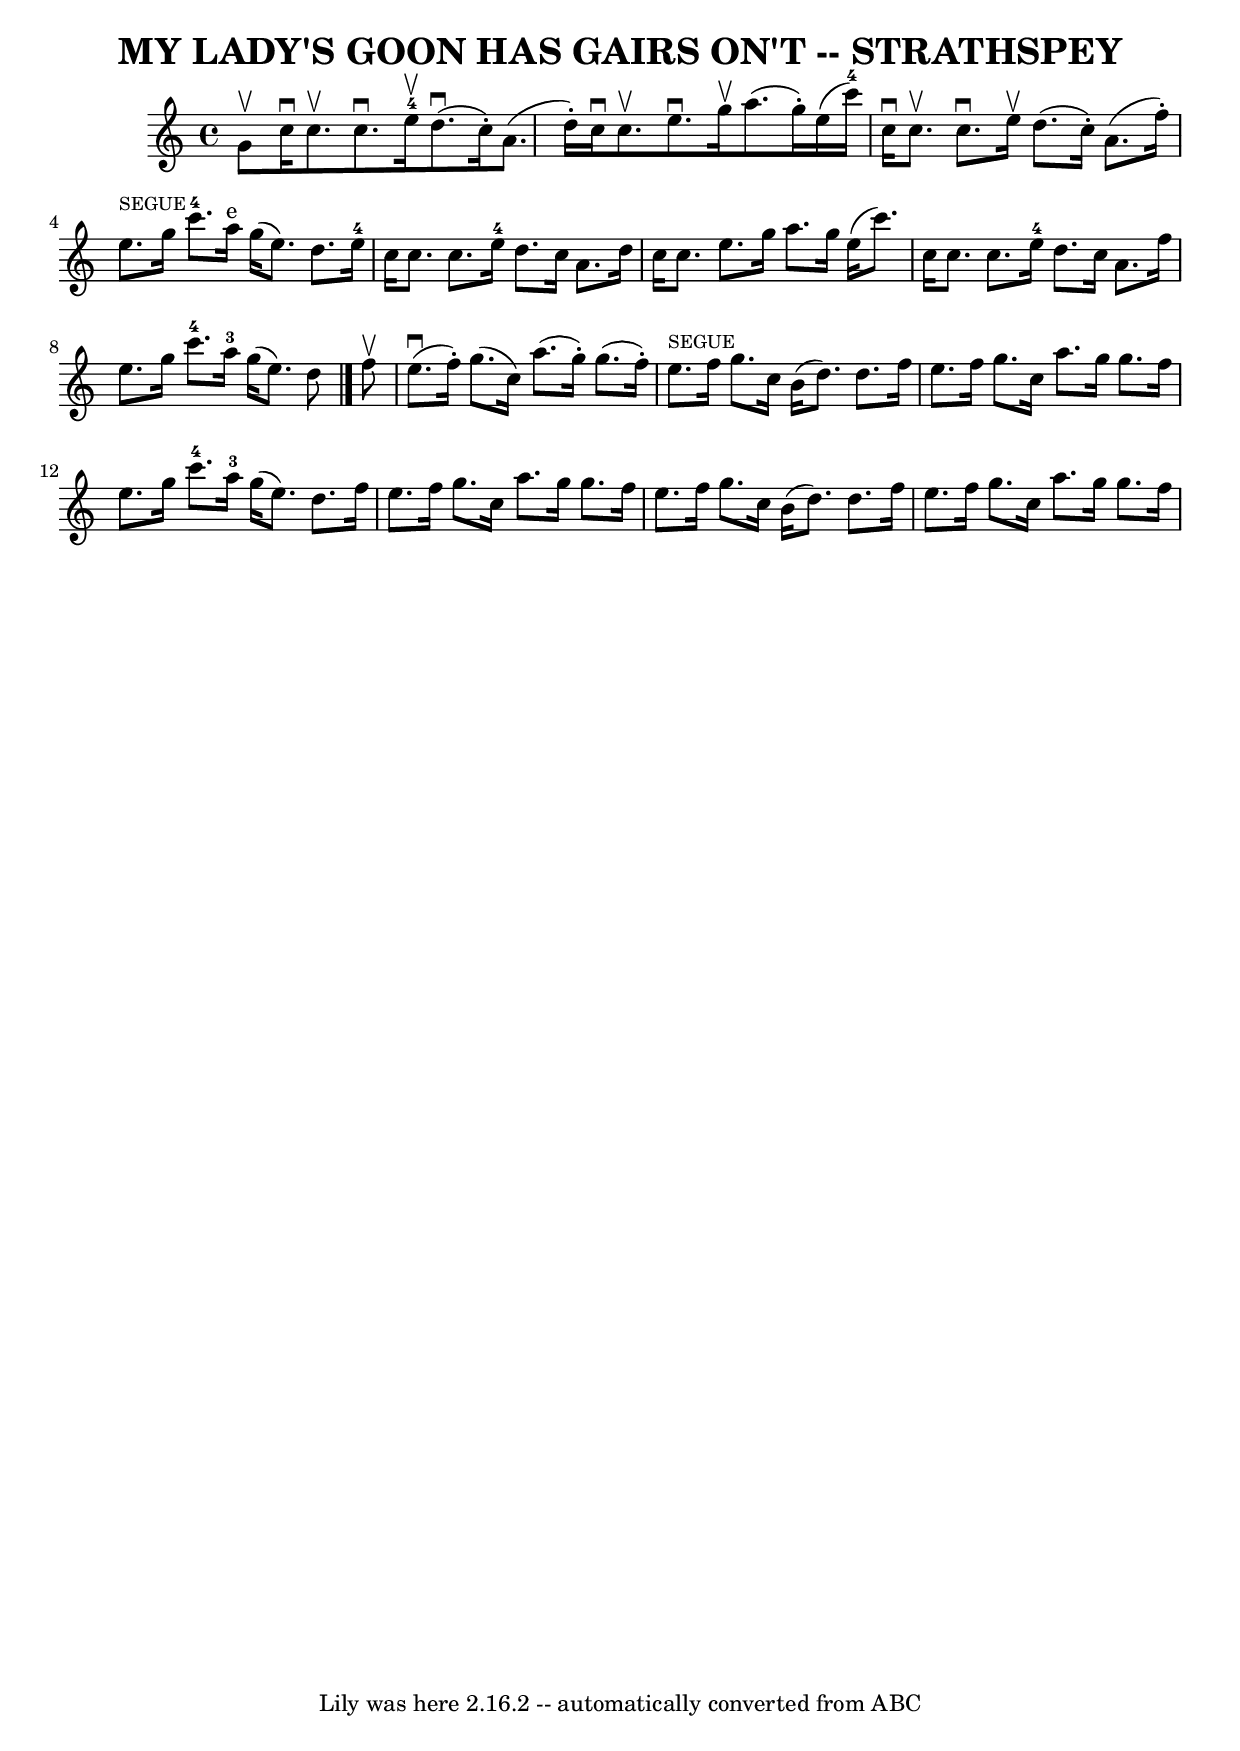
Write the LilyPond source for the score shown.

\version "2.16.2"
\include "Mammoth.ily"
\header {
  %% book = "Ryan's Mammoth Collection of Fiddle Tunes"
  crossRefNumber = "1"
  footnotes = ""
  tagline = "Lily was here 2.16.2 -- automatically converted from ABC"
  title = "MY LADY'S GOON HAS GAIRS ON'T -- STRATHSPEY"

}
voicedefault =  {


  \override Staff.TimeSignature #'style = #'C
  \time 4/4 % %slurgraces 1
  
  \key c \major
  g'8^\upbow   |
  c''16^\downbow c''8.^\upbow   
  c''8.^\downbow e''16-4^\upbow d''8. (^\downbow c''16-.) a'8. 
  (d''16-.)   |
  c''16^\downbow c''8.^\upbow e''8.^\downbow  
  g''16^\upbow a''8. (g''16-.) e''16 (c'''16-4)   |
  
  c''16^\downbow c''8.^\upbow c''8.^\downbow e''16^\upbow d''8. (
  c''16-.) a'8. (f''16-.)   |
  e''8.^\segue g''16    
  c'''8.-4 a''16^"e" g''16 (e''8.) d''8. e''16-4   |
  
  c''16 c''8. c''8. e''16-4 d''8. c''16 a'8. d''16    
  |
  c''16 c''8. e''8. g''16 a''8. g''16 e''16 (
  c'''8.)   |
  c''16 c''8. c''8. e''16-4 d''8.    
  c''16 a'8. f''16    |
  e''8. g''16 c'''8.-4 a''16-3 
  g''16 (e''8.) d''8    \bar "|." f''8^\upbow   |
  
  e''8. (^\downbow f''16-.) g''8. (c''16) a''8. (g''16-.)   
  g''8. (f''16-.)   |
  e''8.^\segue f''16 g''8. c''16   
  b'16 (d''8.) d''8. f''16    |
  e''8. f''16 g''8.    
  c''16 a''8. g''16 g''8. f''16    |
  e''8. g''16    
  c'''8.-4 a''16-3 g''16 (e''8.) d''8. f''16    |
  
  e''8. f''16 g''8. c''16 a''8. g''16 g''8. f''16    
  |
  e''8. f''16 g''8. c''16 b'16 (d''8.) d''8.    
  f''16    |
  e''8. f''16 g''8. c''16 a''8. g''16    
  g''8. f''16    

}

\score{
  <<

    \context Staff="default"
    {
      \voicedefault 
      
    }

  >>
  \layout {
    
  }
  \midi {
  }

}
